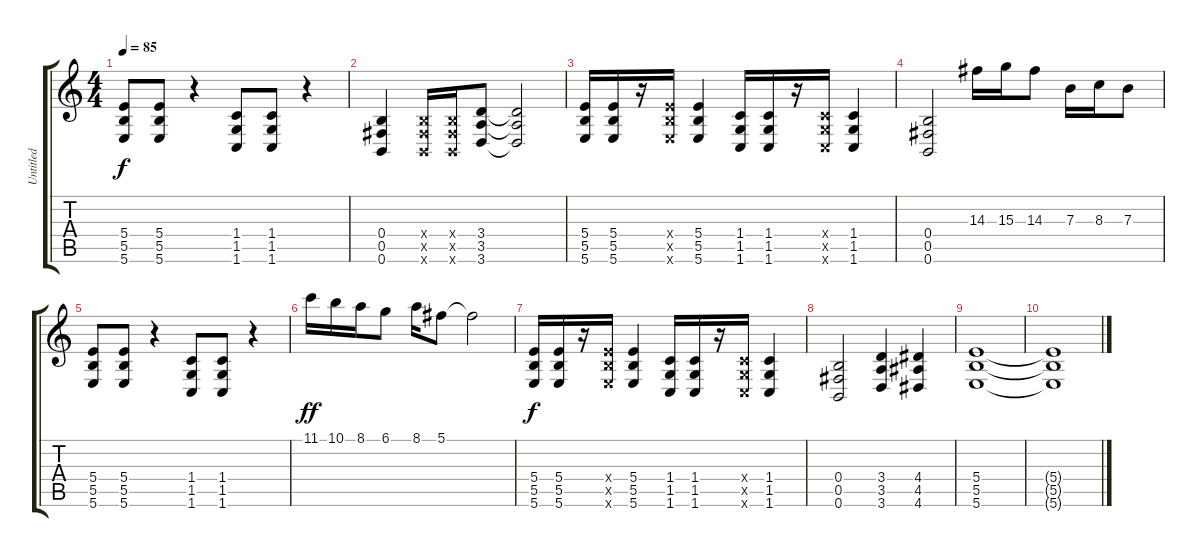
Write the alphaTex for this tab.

\track ("Untitled" "Untitled") {instrument distortionguitar}
\staff {score tabs}
\tuning (Db4 Ab3 E3 B2 Gb2 B1) {hide}
\ts (4 4)
\tempo 85
\clef g2
\ks c
(5.4 5.5 5.6).8{dy f} (5.4 5.5 5.6).8 r.4 (1.4 1.5 1.6).8 (1.4 1.5 1.6).8 r.4 |
(0.4 0.5 0.6).4 (0.4{x} 0.5{x} 0.6{x}).16 (0.4{x} 0.5{x} 0.6{x}).16 (3.4 3.5 3.6).8 (3.4{t} 3.5{t} 3.6{t}).2 |
(5.4 5.5 5.6).16 (5.4 5.5 5.6).16 r.16 (5.4{x} 5.5{x} 5.6{x}).16 (5.4 5.5 5.6).4 (1.4 1.5 1.6).16 (1.4 1.5 1.6).16 r.16 (1.4{x} 1.5{x} 1.6{x}).16 (1.4 1.5 1.6).4 |
(0.4 0.5 0.6).2 14.3.16 15.3.16 14.3.8 7.3.16 8.3.16 7.3.8 |
(5.4 5.5 5.6).8 (5.4 5.5 5.6).8 r.4 (1.4 1.5 1.6).8 (1.4 1.5 1.6).8 r.4 |
11.1.16{dy ff} 10.1.16 8.1.16 6.1.8 8.1.16 5.1.8 5.1{t}.2 |
(5.4 5.5 5.6).16{dy f} (5.4 5.5 5.6).16 r.16 (5.4{x} 5.5{x} 5.6{x}).16 (5.4 5.5 5.6).4 (1.4 1.5 1.6).16 (1.4 1.5 1.6).16 r.16 (1.4{x} 1.5{x} 1.6{x}).16 (1.4 1.5 1.6).4 |
(0.4 0.5 0.6).2 (3.4 3.5 3.6).4 (4.4 4.5 4.6).4 |
(5.4 5.5 5.6).1 |
(5.4{t} 5.5{t} 5.6{t}).1
